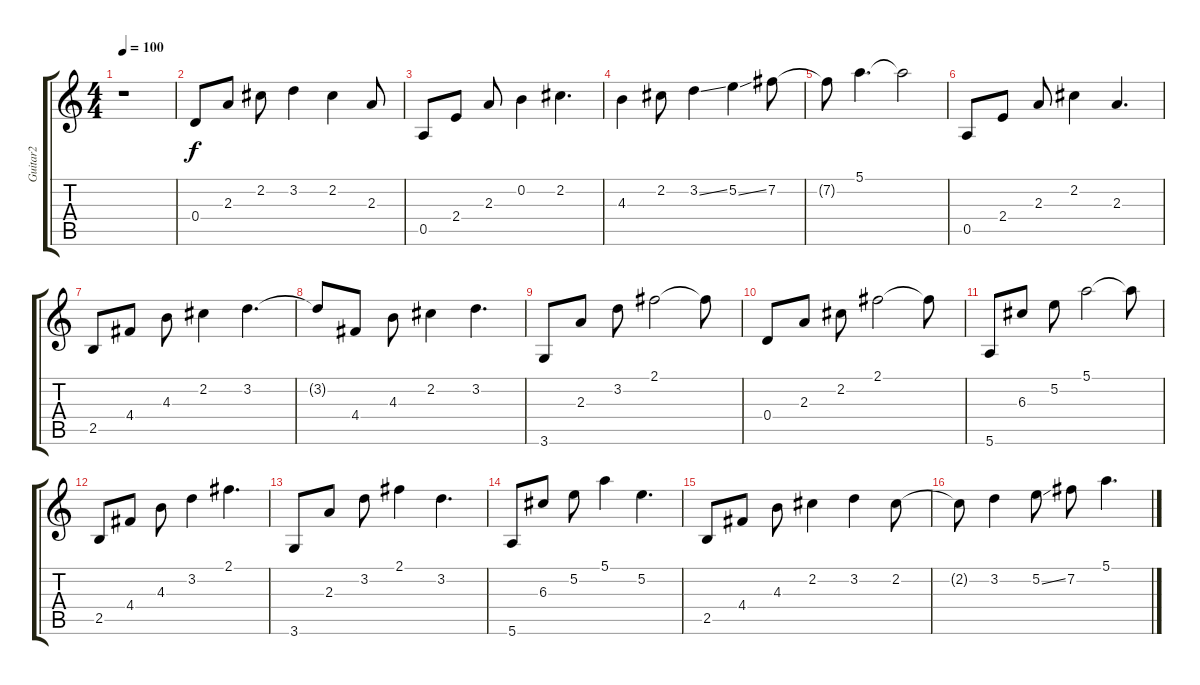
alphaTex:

\track ("Guitar2" "Guitar2") {instrument acousticguitarsteel}
\staff {score tabs}
\tuning (E4 B3 G3 D3 A2 E2) {hide}
\ts (4 4)
\tempo 100
\clef g2
\ks c
r.1{dy f} |
0.4.8 2.3.8 2.2.8 3.2.4 2.2.4 2.3.8 |
0.5.8 2.4.8 2.3.8 0.2.4 2.2.4{d} |
4.3.4 2.2.8 3.2{ss}.4 5.2{ss}.4 7.2.8 |
7.2{t}.8 5.1.4{d} 5.1{t}.2 |
0.5.8 2.4.8 2.3.8 2.2.4 2.3.4{d} |
2.5.8 4.4.8 4.3.8 2.2.4 3.2.4{d} |
3.2{t}.8 4.4.8 4.3.8 2.2.4 3.2.4{d} |
3.6.8 2.3.8 3.2.8 2.1.2 2.1{t}.8 |
0.4.8 2.3.8 2.2.8 2.1.2 2.1{t}.8 |
5.6.8 6.3.8 5.2.8 5.1.2 5.1{t}.8 |
2.5.8 4.4.8 4.3.8 3.2.4 2.1.4{d} |
3.6.8 2.3.8 3.2.8 2.1.4 3.2.4{d} |
5.6.8 6.3.8 5.2.8 5.1.4 5.2.4{d} |
2.5.8 4.4.8 4.3.8 2.2.4 3.2.4 2.2.8 |
2.2{t}.8 3.2.4 5.2{ss}.8 7.2.8 5.1.4{d}
